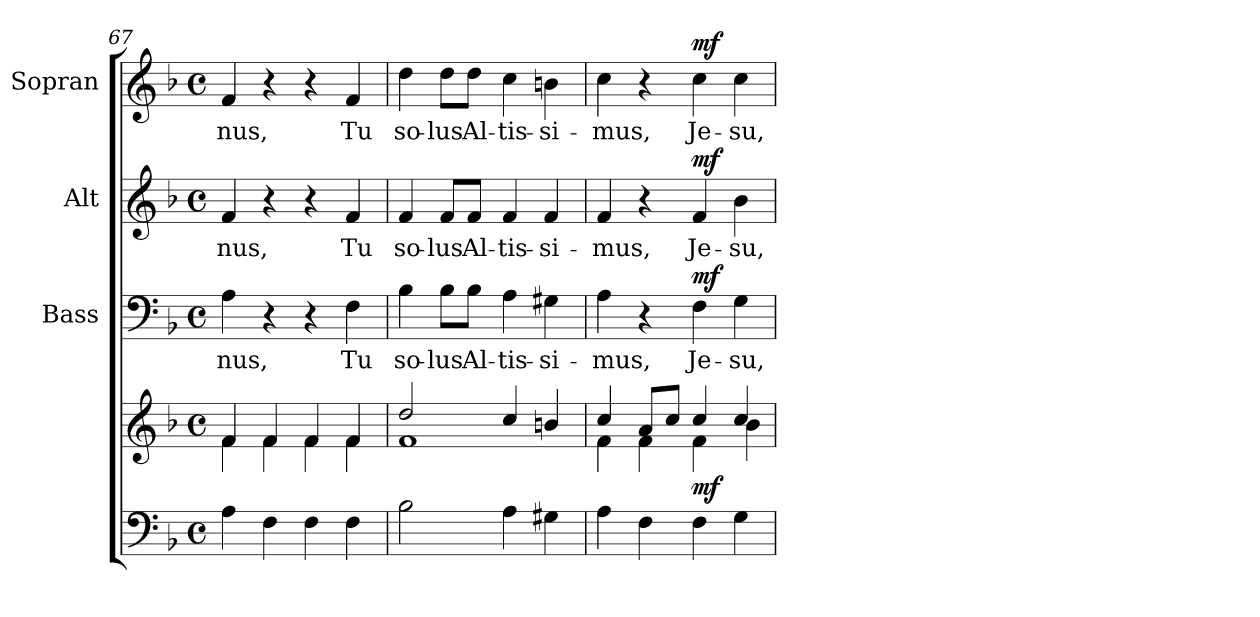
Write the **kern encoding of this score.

**kern	**kern	**dynam	**kern	**text	**dynam	**kern	**text	**dynam	**kern	**text	**dynam
*part4	*part4	*part4	*part3	*part3	*part3	*part2	*part2	*part2	*part1	*part1	*part1
*staff5	*staff4	*staff4/5	*staff3	*staff3	*staff3	*staff2	*staff2	*staff2	*staff1	*staff1	*staff1
*	*	*	*I"Bass	*	*	*I"Alt	*	*	*I"Sopran	*	*
*	*	*	*I'B.	*	*	*I'A.	*	*	*I'S.	*	*
!!LO:PB:g=z
*clefF4	*clefG2	*	*clefF4	*	*	*clefG2	*	*	*clefG2	*	*
*k[b-]	*k[b-]	*	*k[b-]	*	*	*k[b-]	*	*	*k[b-]	*	*
*F:	*F:	*	*F:	*	*	*F:	*	*	*F:	*	*
*M4/4	*M4/4	*	*M4/4	*	*	*M4/4	*	*	*M4/4	*	*
*met(c)	*met(c)	*	*met(c)	*	*	*met(c)	*	*	*met(c)	*	*
=67	=67	=67	=67	=67	=67	=67	=67	=67	=67	=67	=67
*	*^	*	*	*	*	*	*	*	*	*	*
!	!	!	!	!	!LO:LY:b	!	!	!LO:LY:b	!	!	!LO:LY:b	!
4A\	4f/	4f\	.	4A\	-nus,	.	4f/	-nus,	.	4f/	-nus,	.
4F\	4f/	4f\	.	4r	.	.	4r	.	.	4r	.	.
4F\	4f/	4f\	.	4r	.	.	4r	.	.	4r	.	.
!	!	!	!	!	!LO:LY:b	!	!	!LO:LY:b	!	!	!LO:LY:b	!
4F\	4f/	4f\	.	4F\	Tu	.	4f/	Tu	.	4f/	Tu	.
=68	=68	=68	=68	=68	=68	=68	=68	=68	=68	=68	=68	=68
!	!	!	!	!	!LO:LY:b	!	!	!LO:LY:b	!	!	!LO:LY:b	!
2B-\	2dd/	1f	.	4B-\	so-	.	4f/	so-	.	4dd\	so-	.
!	!	!	!	!	!LO:LY:b	!	!	!LO:LY:b	!	!	!LO:LY:b	!
.	.	.	.	8B-\L	-lus	.	8f/L	-lus	.	8dd\L	-lus	.
!	!	!	!	!	!LO:LY:b	!	!	!LO:LY:b	!	!	!LO:LY:b	!
.	.	.	.	8B-\J	Al-	.	8f/J	Al-	.	8dd\J	Al-	.
!	!	!	!	!	!LO:LY:b	!	!	!LO:LY:b	!	!	!LO:LY:b	!
4A\	4cc/	.	.	4A\	-tis-	.	4f/	-tis-	.	4cc\	-tis-	.
!	!	!	!	!	!LO:LY:b	!	!	!LO:LY:b	!	!	!LO:LY:b	!
4G#X\	4bn/	.	.	4G#X\	-si-	.	4f/	-si-	.	4bn\	-si-	.
=69	=69	=69	=69	=69	=69	=69	=69	=69	=69	=69	=69	=69
!	!	!	!	!	!LO:LY:b	!	!	!LO:LY:b	!	!	!LO:LY:b	!
4A\	4cc/	4f\	.	4A\	-mus,	.	4f/	-mus,	.	4cc\	-mus,	.
4F\	8a/L	4f\	.	4r	.	.	4r	.	.	4r	.	.
.	8cc/J	.	.	.	.	.	.	.	.	.	.	.
!	!	!	!LO:DY:b	!	!LO:LY:b	!LO:DY:a	!	!LO:LY:b	!LO:DY:a	!	!LO:LY:b	!LO:DY:a
4F\	4cc/	4f\	mf	4F\	Je-	mf	4f/	Je-	mf	4cc\	Je-	mf
!	!	!	!	!	!LO:LY:b	!	!	!LO:LY:b	!	!	!LO:LY:b	!
4G\	4cc/	4b-\	.	4G\	-su,	.	4b-\	-su,	.	4cc\	-su,	.
*	*v	*v	*	*	*	*	*	*	*	*	*	*
=	=	=	=	=	=	=	=	=	=	=	=
*-	*-	*-	*-	*-	*-	*-	*-	*-	*-	*-	*-
